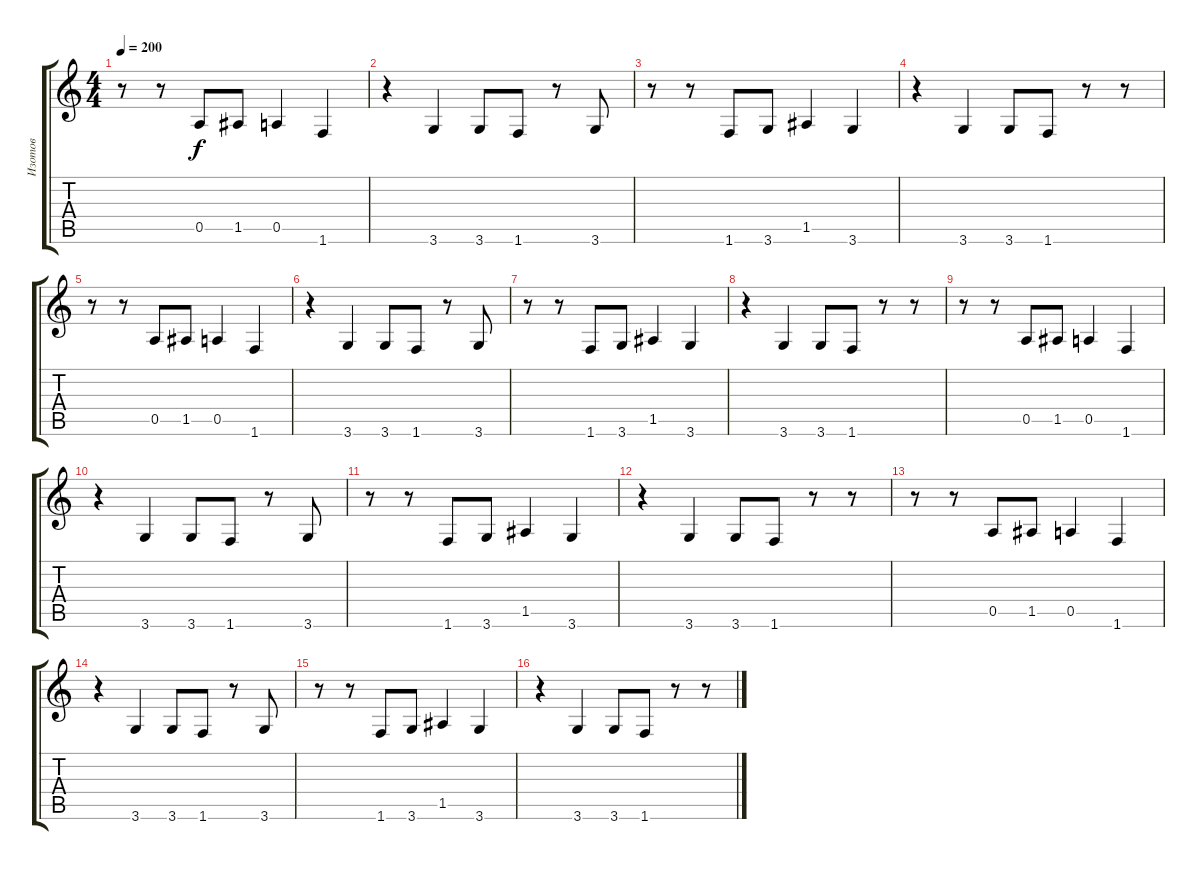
\track ("Изотов" "Изотов") {instrument electricbasspick}
\staff {score tabs}
\tuning (E4 B3 G3 D3 A2 E2) {hide}
\ts (4 4)
\tempo 200
\clef g2
\ks c
r.8{dy f} r.8 0.5.8 1.5.8 0.5.4 1.6.4 |
r.4 3.6.4 3.6.8 1.6.8 r.8 3.6.8 |
r.8 r.8 1.6.8 3.6.8 1.5.4 3.6.4 |
r.4 3.6.4 3.6.8 1.6.8 r.8 r.8 |
r.8 r.8 0.5.8 1.5.8 0.5.4 1.6.4 |
r.4 3.6.4 3.6.8 1.6.8 r.8 3.6.8 |
r.8 r.8 1.6.8 3.6.8 1.5.4 3.6.4 |
r.4 3.6.4 3.6.8 1.6.8 r.8 r.8 |
r.8 r.8 0.5.8 1.5.8 0.5.4 1.6.4 |
r.4 3.6.4 3.6.8 1.6.8 r.8 3.6.8 |
r.8 r.8 1.6.8 3.6.8 1.5.4 3.6.4 |
r.4 3.6.4 3.6.8 1.6.8 r.8 r.8 |
r.8 r.8 0.5.8 1.5.8 0.5.4 1.6.4 |
r.4 3.6.4 3.6.8 1.6.8 r.8 3.6.8 |
r.8 r.8 1.6.8 3.6.8 1.5.4 3.6.4 |
r.4 3.6.4 3.6.8 1.6.8 r.8 r.8
